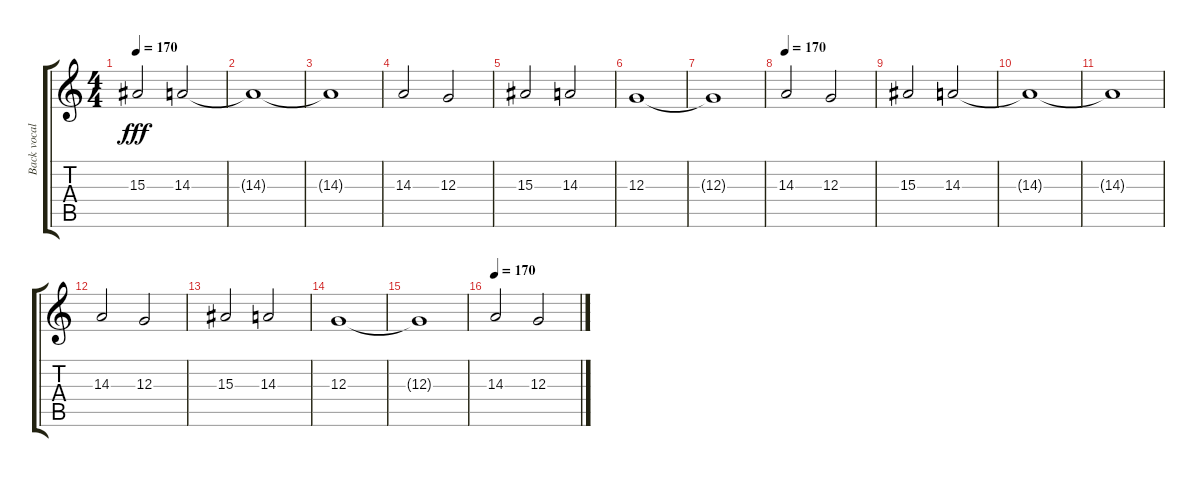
\track ("Back vocal" "Back vocal") {instrument choiraahs}
\staff {score tabs}
\tuning (E4 B3 G3 D3 A2 D2) {hide}
\ts (4 4)
\tempo 170
\clef g2
\ks c
15.3.2{dy fff} 14.3.2 |
14.3{t}.1 |
14.3{t}.1 |
14.3.2 12.3.2 |
15.3.2 14.3.2 |
12.3.1 |
12.3{t}.1 |
\tempo 170
14.3.2 12.3.2 |
15.3.2 14.3.2 |
14.3{t}.1 |
14.3{t}.1 |
14.3.2 12.3.2 |
15.3.2 14.3.2 |
12.3.1 |
12.3{t}.1 |
\tempo 170
14.3.2 12.3.2
